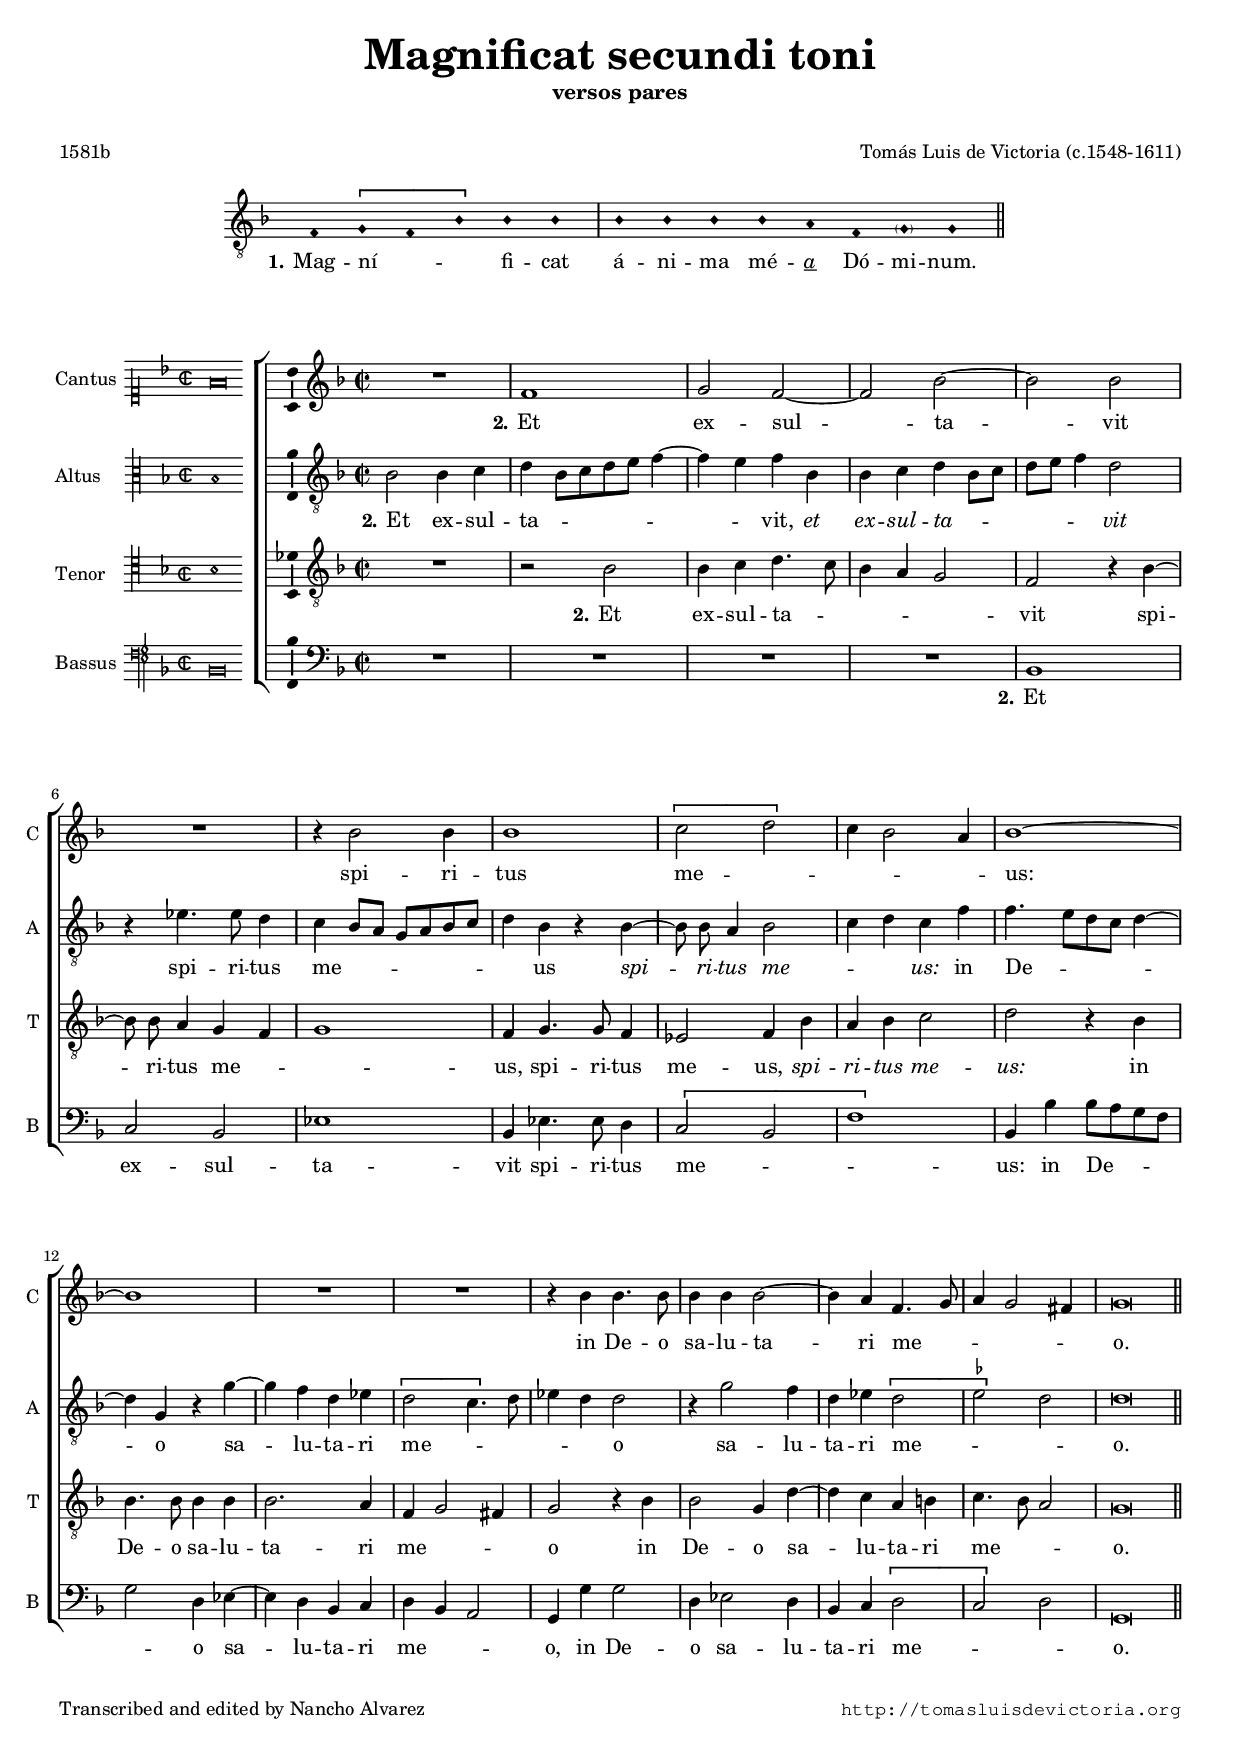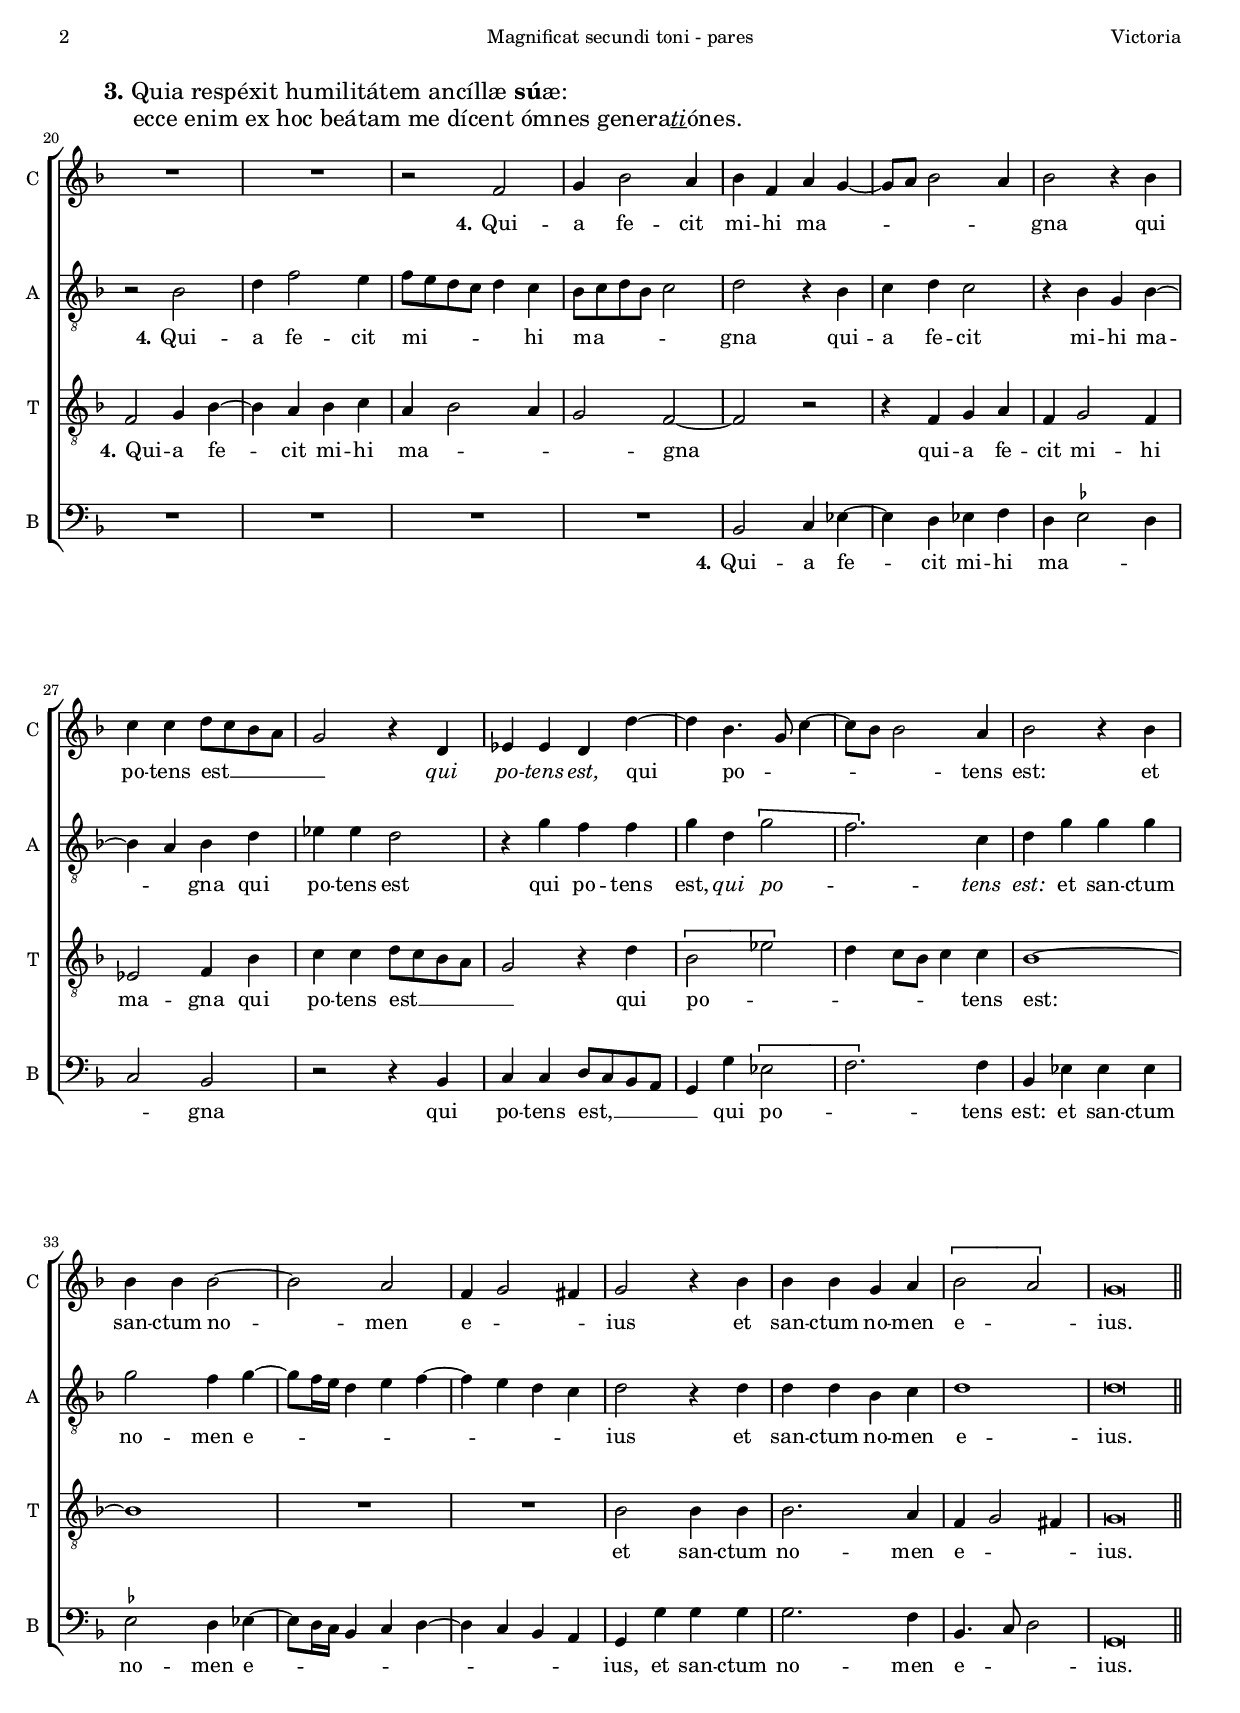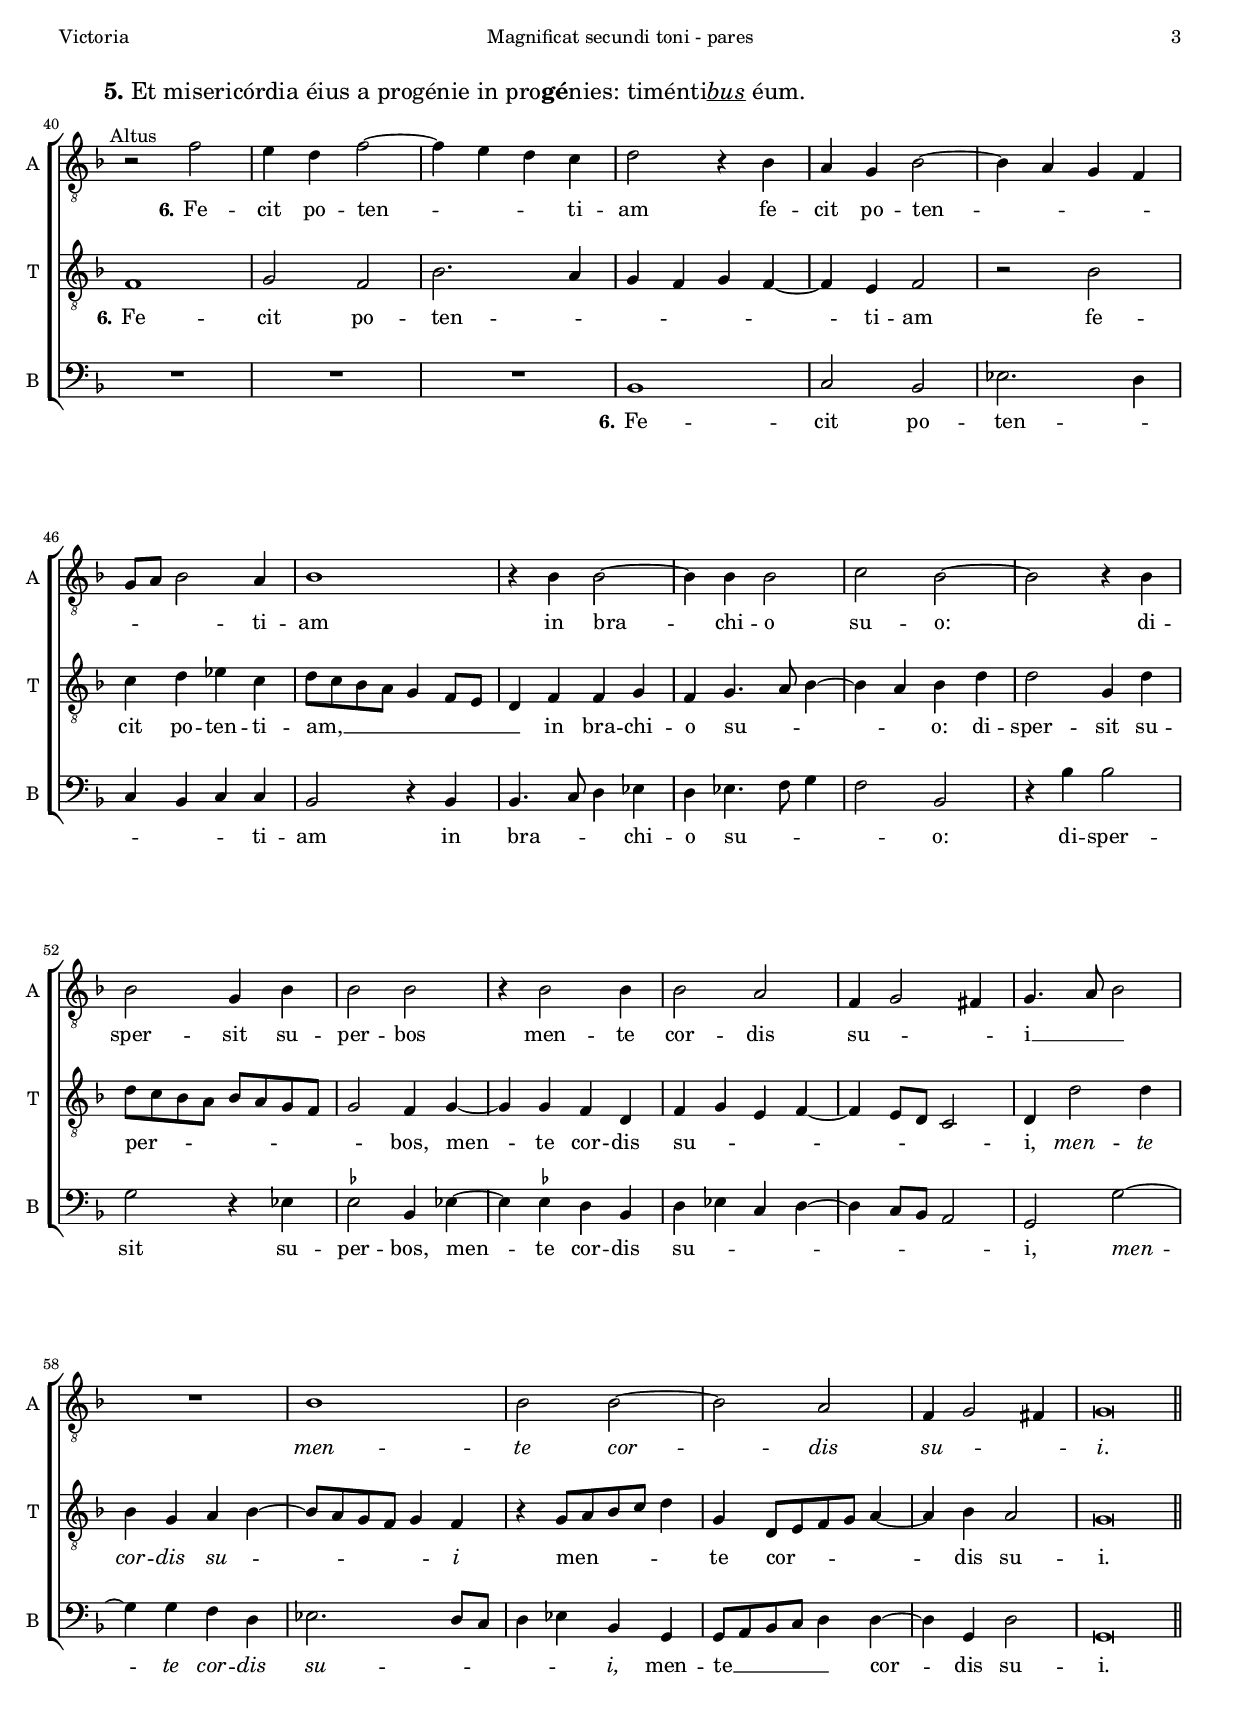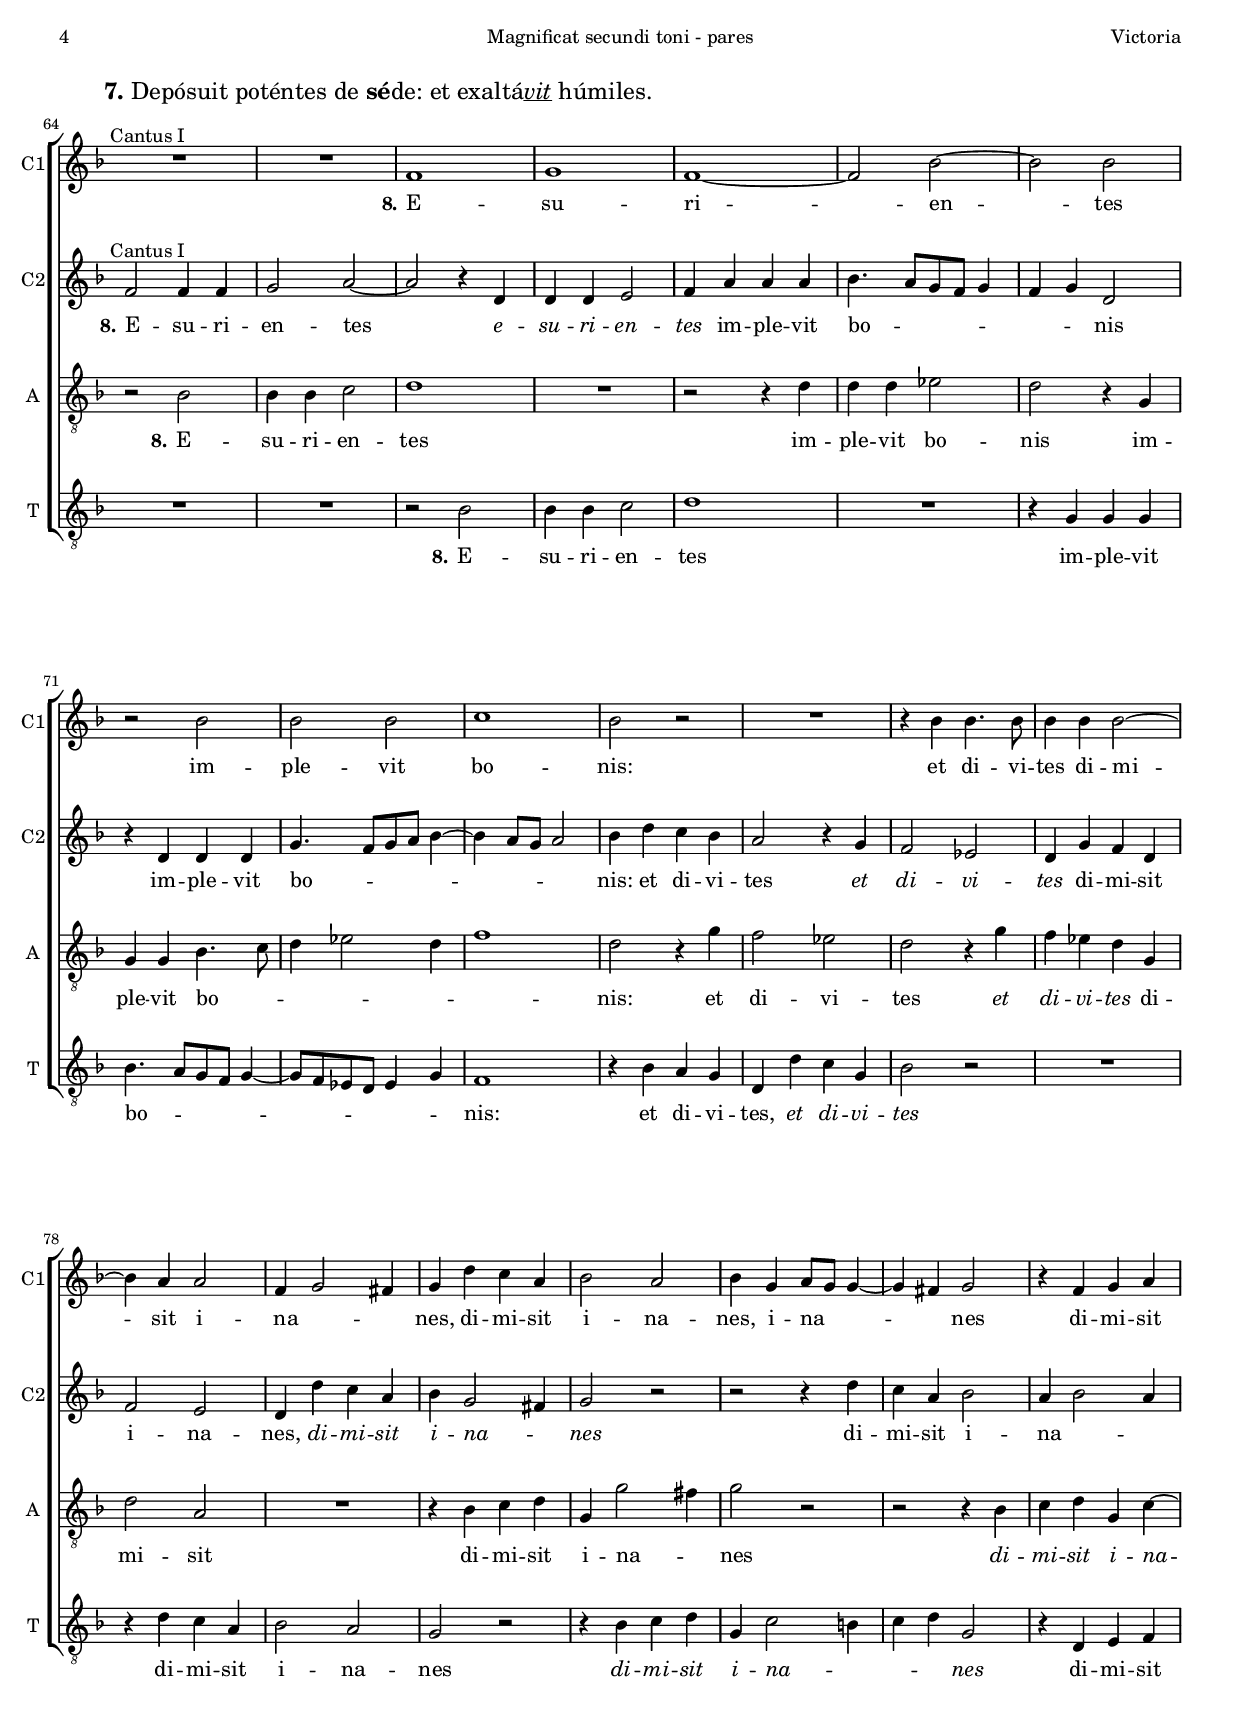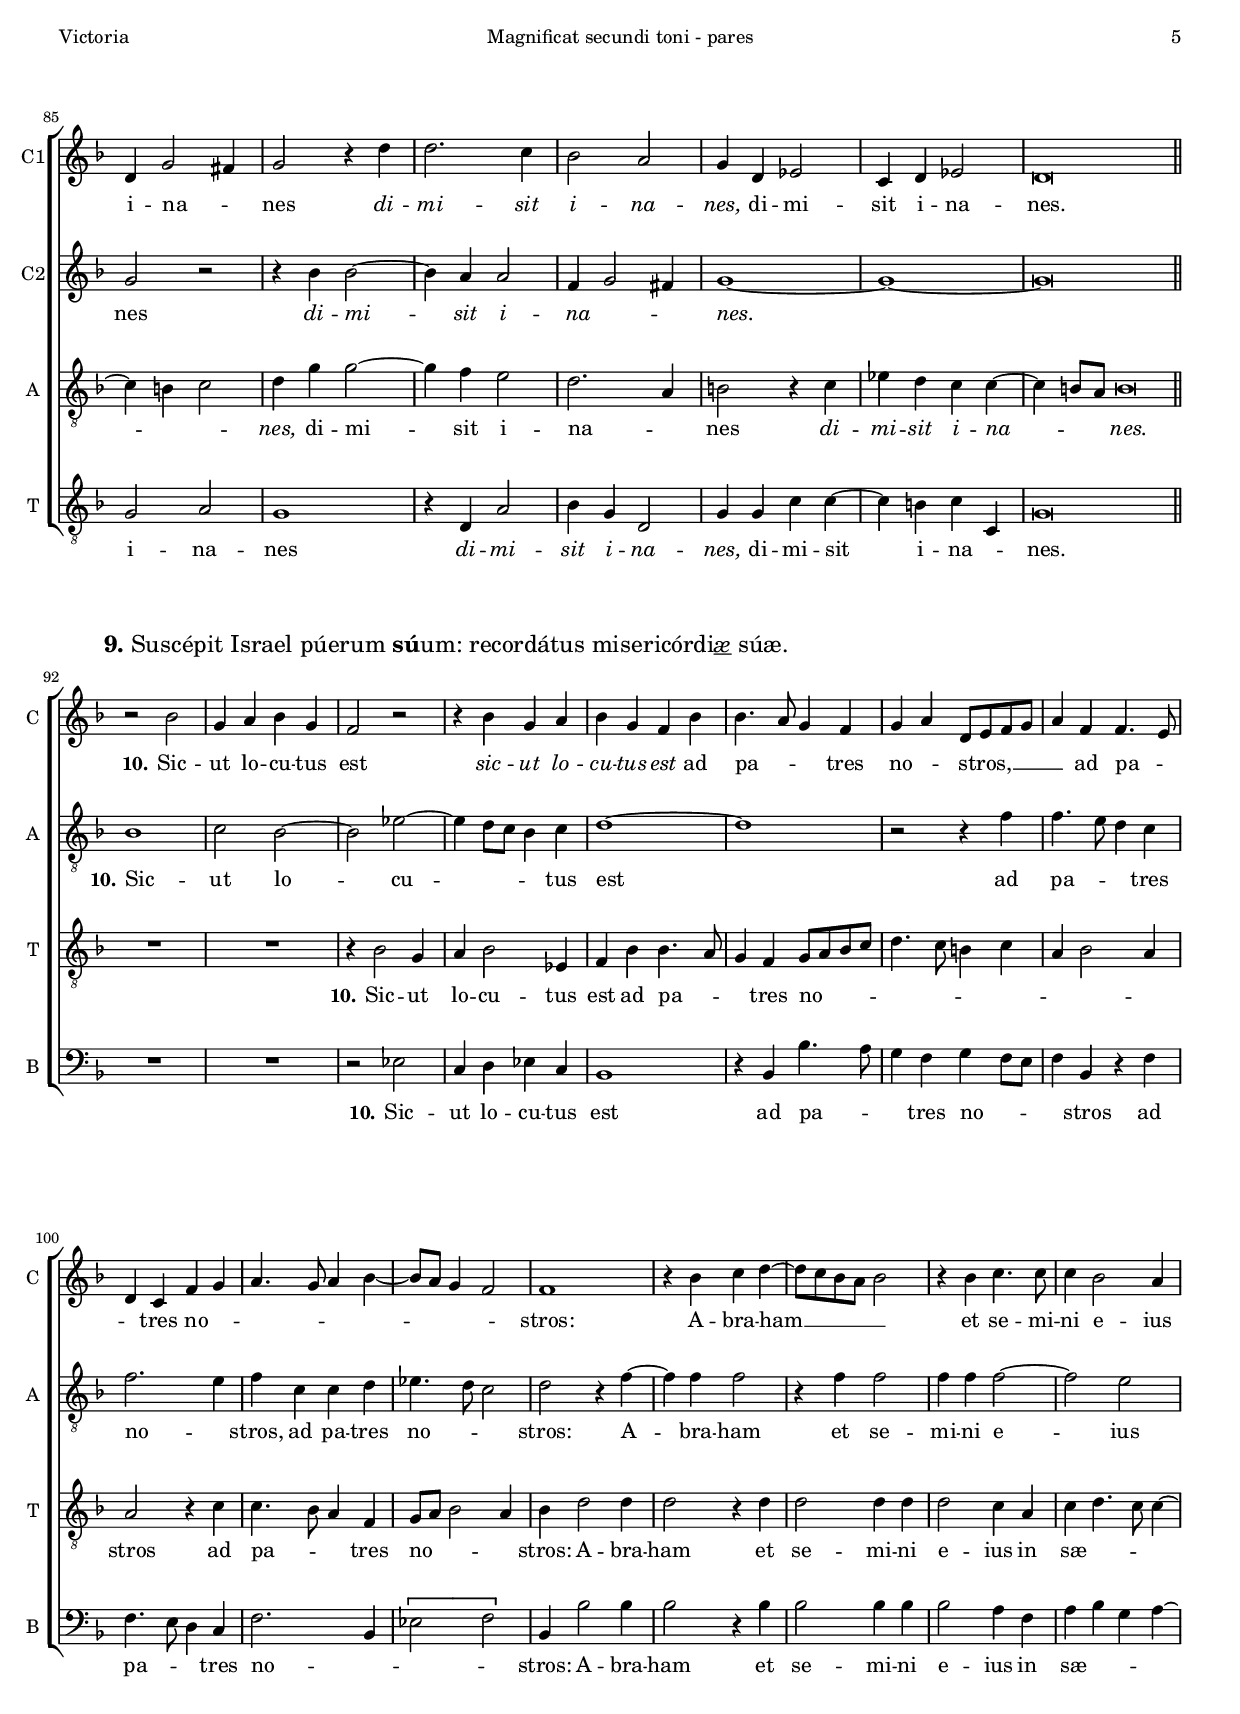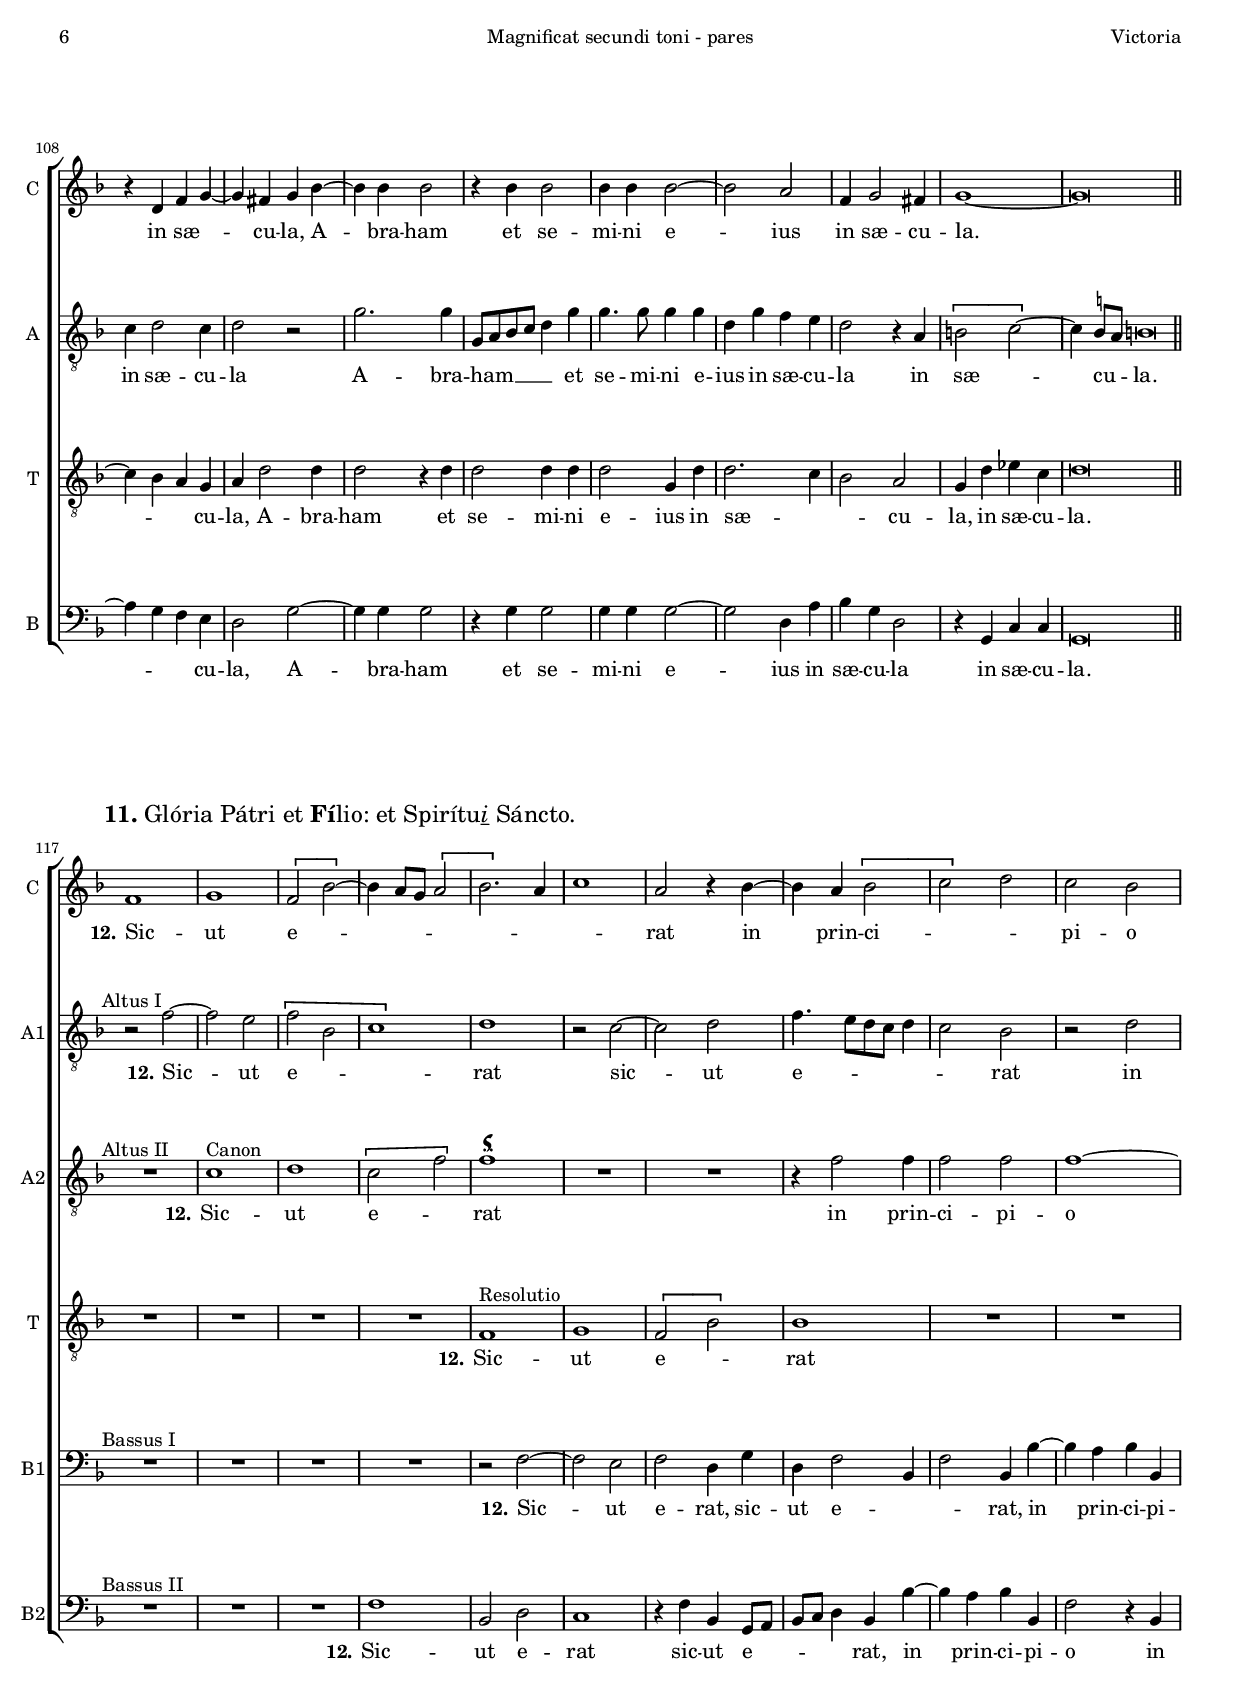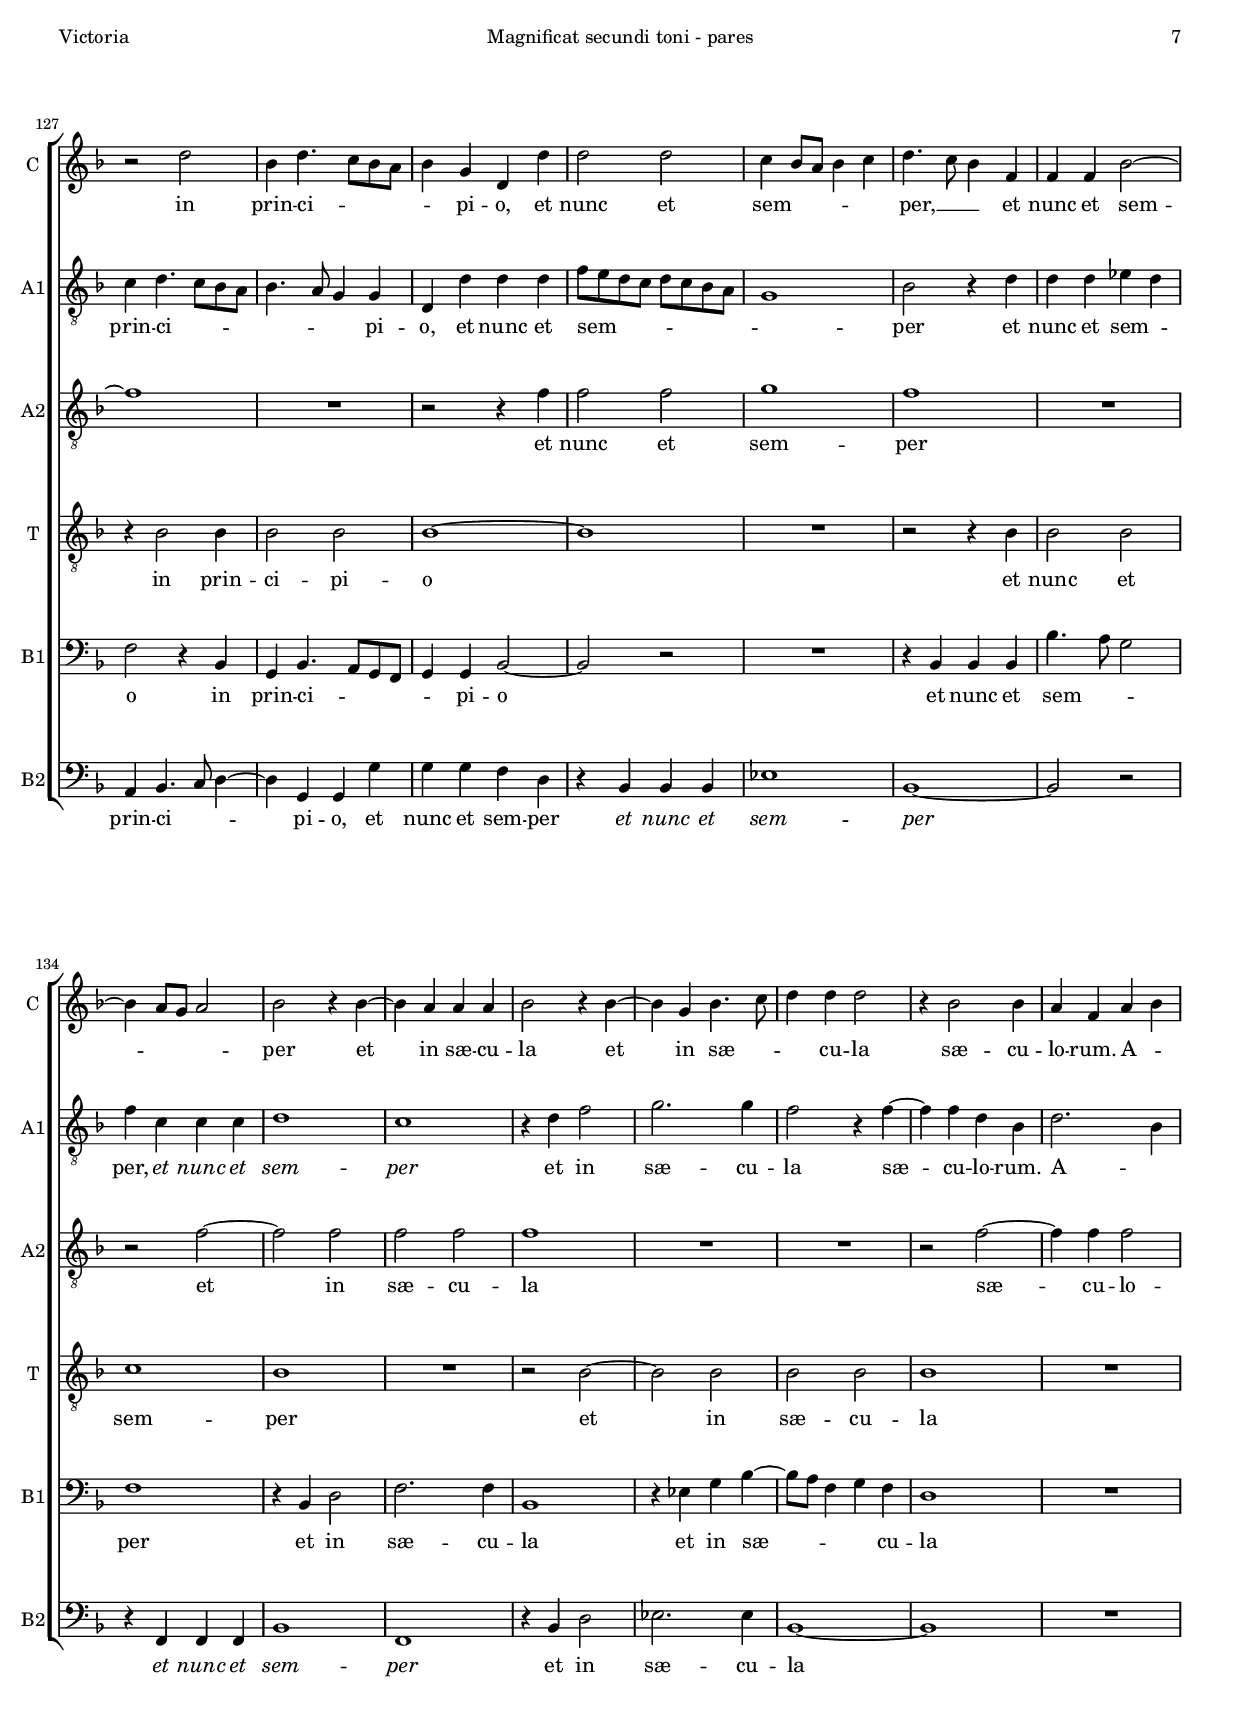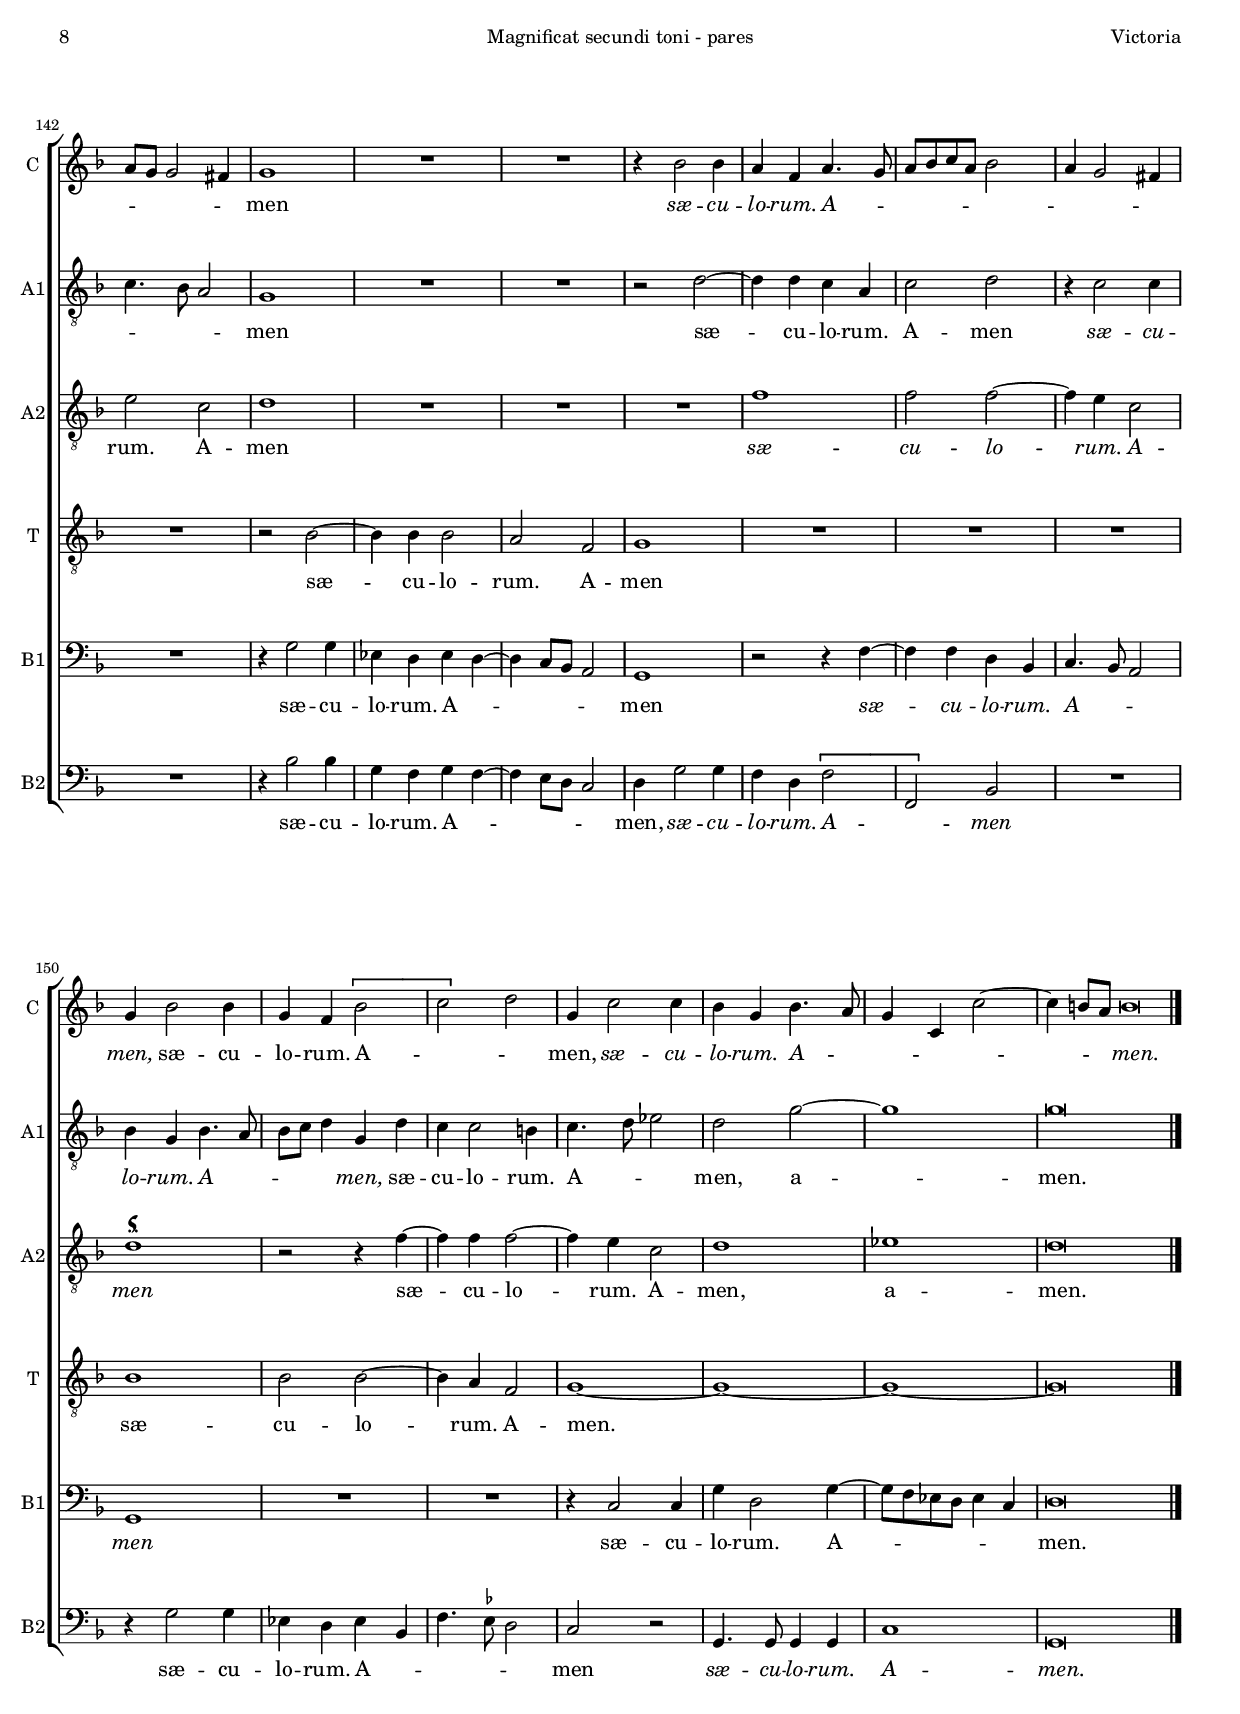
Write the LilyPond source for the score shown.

\version "2.22.0"

#(set-default-paper-size "a4")
#(set-global-staff-size 16.4)
#(ly:set-option 'point-and-click #f)
%mobile -s14.0 -i3.4 -m7

italicas=\override LyricText.font-shape = #'italic
rectas=\override LyricText.font-shape = #'upright
ss=\once \set suggestAccidentals = ##t
incipitwidth = 20
mtempo={\tempo 4 = 100}
mtempob={\tempo 4 = 50}
mtempoc={\tempo 4 = 150}
mt=#(define-music-function (offset) (number?) ; move lyric text
      #{ \once \override LyricText.X-offset = -$offset #})

htitle="Magnificat secundi toni - pares"
hcomposer="Victoria"

\header {
	title=\markup{\fontsize #3 "Magnificat secundi toni"}
	subtitle="versos pares"
	subsubtitle=\markup{\null \vspace #1 }
	composer="Tomás Luis de Victoria (c.1548-1611)"
        pdfauthor=\composer
	%opus="(-)"
	poet=\markup{"1581b"}
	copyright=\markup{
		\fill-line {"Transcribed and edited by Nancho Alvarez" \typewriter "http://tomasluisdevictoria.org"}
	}
%	tagline=""
}

\markup{\null \vspace #.4 }

\score {\transpose c c {
<<
         \new Voice = "canto" {
         	 %\set Staff.instrumentName=""
                 \override Staff.TimeSignature.transparent = ##t
                 \override Stem.transparent = ##t
                 \set Score.timing = ##f
                 \override NoteHead.style = #'neomensural         
                 \clef "G_8" 
                 \key d \minor
                 f4 \[g f bes\] bes bes \bar "|"
                 bes bes bes bes a f \parenthesize g g 
                 % f [g f bes] bes bes bes bes bes bes c (bes) bes: bes bes bes bes bes bes a f (g) g
                 % en el intonario general de P. Ferrer, Zaragoza 1548, hace bes a f (f) g
                 \bar "||"
         }
         \new Lyrics \lyricsto "canto" { 
                \set stanza = "1." Mag -- ní -- _ _ fi -- cat
                á -- ni -- ma mé -- \markup{\underline \italic "a" } Dó -- mi -- num.
         }
>>
        }%transpose

\layout {
        \override LigatureBracket.padding = #1
        line-width=16\cm 
        indent=2.8\cm
        ragged-right = ##f
                %tablet line-width=13.5\cm
                %tablet indent=3.0\cm
}
}

%tablet \pageBreak


global={
  \override Score.RehearsalMark.self-alignment-X=#left
  \override Score.RehearsalMark.padding=#5
  \override Score.TimeSignature.break-visibility=#end-of-line-invisible
   \key f \major \time 2/2
	\skip 1*19 \bar "||" \pageBreak
	\skip 1*20 \bar "||" \break
	\skip 1*24 \bar "||" \break
	\skip 1*28 \bar "||" \break
	\skip 1*25 \bar "||" \break
	\skip 1*40 \bar "|."
}

cantus=\relative c' {
	R1*4/4
	f1
	g2 f ~
	f bes ~
%5
	bes bes
	R1*4/4
	r4 bes2 bes4
	bes1
	\[c2 d\]
%10
	c4 bes2 a4
	bes1 ~
	bes
	R1*4/4
	R1*4/4
%15
	r4 bes bes4. bes8
	bes4 bes bes2 ~
	bes4 a f4. g8
	a4 g2 fis4
	g\breve*1/2
%20
	\once \override Score.RehearsalMark.padding=#3.5
        %\mark \markup{\concat {\bold "3." " Quia respéxit humilitátem ancíllæ " \bold "sú" "æ: ecce enim ex hoc beátam me dícent ómnes genera" \underline \italic "ti" "ónes."}}
        \mark \markup{\column{\concat {\bold "3." " Quia respéxit humilitátem ancíllæ " \bold "sú" "æ:"} \raise #-1.2 \concat{\hspace #3.4 "ecce enim ex hoc beátam me dícent ómnes genera" \underline \italic "ti" "ónes."}}}
        R1*4/4
	R1*4/4
	r2 f
	g4 bes2 a4
	bes f a g ~
%25
	g8 a bes2 a4
	bes2 r4 bes
	c c d8 c bes a
	g2 r4 d
	es es d d' ~
%30
	d bes4. g8 c4 ~
	c8 bes bes2 a4
	bes2 r4 bes
	bes bes bes2 ~
	bes a
%35
	f4 g2 fis4
	g2 r4 bes
	bes bes g a
	\[bes2 a\]
	g\breve*1/2
%40
	R1*4/4
	R1*4/4
	R1*4/4
	R1*4/4
	R1*4/4
%45
	R1*4/4
	R1*4/4
	R1*4/4
	R1*4/4
	R1*4/4
%50
	R1*4/4
	R1*4/4
	R1*4/4
	R1*4/4
	R1*4/4
%55
	R1*4/4
	R1*4/4
	R1*4/4
	R1*4/4
	R1*4/4
%60
	R1*4/4
	R1*4/4
	R1*4/4
	R1*4/4
	\set Staff.shortInstrumentName="C1"
	\mark \markup{\concat {\bold "7." " Depósuit poténtes de " \bold "sé" "de: et exaltá" \underline \italic "vit" " húmiles."}}
        \once \override Score.TextScript.X-offset = #-1.7
        s4*0^\markup{"Cantus I"}
        R1*4/4
%65
	R1*4/4
	f1
	g
	f ~
	f2 bes ~
%70
	bes bes
	r bes
	bes bes
	c1
	bes2 r
%75
	R1*4/4
	r4 bes bes4. bes8
	bes4 bes bes2 ~
	bes4 a a2
	f4 g2 fis4
%80
	g d' c a
	bes2 a
	bes4 g a8 g g4 ~
	g fis g2
	r4 f g a
%85
	d, g2 fis4
	g2 r4 d'
	d2. c4
	bes2 a
	g4 d es2
%90
	c4 d es2
	d\breve*1/2
	\set Staff.shortInstrumentName="C "
	\mark \markup{\concat {\bold "9." " Suscépit Israel púerum " \bold "sú" "um: recordátus misericórdi" \underline \italic "æ" " súæ."}}
        r2 bes'
	g4 a bes g
	f2 r
%95
	r4 bes g a
	bes g f bes
	bes4. a8 g4 f
	g a d,8 e f g
	a4 f f4. e8
%100
	d4 c f g
	a4. g8 a4 bes ~
	bes8 a g4 f2
	f1
	r4 bes c d ~
%105
	d8 c bes a bes2
	r4 bes c4. c8
	c4 bes2 a4
	r d, f g ~
	g fis g bes ~
%110
	bes bes bes2
	r4 bes bes2
	bes4 bes bes2 ~
	bes a
	f4 g2 fis4
%115
	g1 ~
	g\breve*1/2
	\mark \markup{\concat {\bold "11." " Glória Pátri et " \bold "Fí" "lio: et Spirítu" \underline \italic "i" " Sáncto."}}
        f1
	g
	\[f2 bes ~ \]
%120
	bes4 a8 g \[a2
	bes2.\] a4
	c1
	a2 r4 bes ~
	bes a \[bes2
%125
	c\] d
	c bes
	r d
	bes4 d4. c8 bes a
	bes4 g d d'
%130
	d2 d
	c4 bes8 a bes4 c
	d4. c8 bes4 f
	f f bes2 ~
	bes4 a8 g a2
%135
	bes r4 bes ~
	bes a a a
	bes2 r4 bes ~
	bes g bes4. c8
	d4 d d2
%140
	r4 bes2 bes4
	a f a bes
	a8 g g2 fis4
	g1
	R1*4/4
%145
	R1*4/4
	r4 bes2 bes4
	a f a4. g8
	a bes c a bes2
	a4 g2 fis4
%150
	g bes2 bes4
	g f \[bes2
	c\] d
	g,4 c2 c4
	bes g bes4. a8
%155
	g4 c, c'2 ~
	c4 b8 a \mtempob b\breve*1/4
}

cantusdos=\relative c' {
	R1*4/4
	R1*4/4
	R1*4/4
	R1*4/4
%5
	R1*4/4
	R1*4/4
	R1*4/4
	R1*4/4
	R1*4/4
%10
	R1*4/4
	R1*4/4
	R1*4/4
	R1*4/4
	R1*4/4
%15
	R1*4/4
	R1*4/4
	R1*4/4
	R1*4/4
	R1*4/4
%20
	R1*4/4
	R1*4/4
	R1*4/4
	R1*4/4
	R1*4/4
%25
	R1*4/4
	R1*4/4
	R1*4/4
	R1*4/4
	R1*4/4
%30
	R1*4/4
	R1*4/4
	R1*4/4
	R1*4/4
	R1*4/4
%35
	R1*4/4
	R1*4/4
	R1*4/4
	R1*4/4
	R1*4/4
%40
	R1*4/4
	R1*4/4
	R1*4/4
	R1*4/4
	R1*4/4
%45
	R1*4/4
	R1*4/4
	R1*4/4
	R1*4/4
	R1*4/4
%50
	R1*4/4
	R1*4/4
	R1*4/4
	R1*4/4
	R1*4/4
%55
	R1*4/4
	R1*4/4
	R1*4/4
	R1*4/4
	R1*4/4
%60
	R1*4/4
	R1*4/4
	R1*4/4
	R1*4/4
	s4*0^\markup{"Cantus I"}
        f2 f4 f
%65
	g2 a ~
	a r4 d,
	d d e2
	f4 a a a
	bes4.  a8[ g f] g4
%70
	f g d2
	r4 d d d
	g4.  f8[ g a] bes4 ~
	bes a8 g a2
	bes4 d c bes
%75
	a2 r4 g
	f2 es
	d4 g f d
	f2 e
	d4 d' c a
%80
	bes g2 fis4
	g2 r
	r r4 d'
	c a bes2
	a4 bes2 a4
%85
	g2 r
	r4 bes bes2 ~
	bes4 a a2
	f4 g2 fis4
	g1 ~
%90
	g ~
	g\breve*1/2
	R1*4/4
	R1*4/4
	R1*4/4
%95
	R1*4/4
	R1*4/4
	R1*4/4
	R1*4/4
	R1*4/4
%100
	R1*4/4
	R1*4/4
	R1*4/4
	R1*4/4
	R1*4/4
%105
	R1*4/4
	R1*4/4
	R1*4/4
	R1*4/4
	R1*4/4
%110
	R1*4/4
	R1*4/4
	R1*4/4
	R1*4/4
	R1*4/4
%115
	R1*4/4
	R1*4/4
	R1*4/4
	R1*4/4
	R1*4/4
%120
	R1*4/4
	R1*4/4
	R1*4/4
	R1*4/4
	R1*4/4
%125
	R1*4/4
	R1*4/4
	R1*4/4
	R1*4/4
	R1*4/4
%130
	R1*4/4
	R1*4/4
	R1*4/4
	R1*4/4
	R1*4/4
%135
	R1*4/4
	R1*4/4
	R1*4/4
	R1*4/4
	R1*4/4
%140
	R1*4/4
	R1*4/4
	R1*4/4
	R1*4/4
	R1*4/4
%145
	R1*4/4
	R1*4/4
	R1*4/4
	R1*4/4
	R1*4/4
%150
	R1*4/4
	R1*4/4
	R1*4/4
	R1*4/4
	R1*4/4
%155
	R1*4/4
	R1*4/4
}

altus=\relative c' {
	bes2 bes4 c
	d  bes8[ c d e] f4 ~
	f e f bes,
	bes c d bes8 c
%5
	d e f4 d2
	r4 es4. es8 d4
	c bes8 a g a bes c
	d4 bes r bes ~
	\set Staff.autoBeaming = ##f
	bes8 bes a4 bes2
	\set Staff.autoBeaming = ##t
%10
	c4 d c f
	f4.  e8[ d c] d4 ~
	d g, r g' ~
	g f d es
	\[d2 c4.\] d8
%15
	es4 d d2
	r4 g2 f4
	d es \[d2
	\ss es\] d
	d\breve*1/2
%20
	r2 bes
	d4 f2 e4
	f8 e d c d4 c
	bes8 c d bes c2
	d r4 bes
%25
	c d c2
	r4 bes g bes ~
	bes a bes d
	es es d2
	r4 g f f
%30
	g d \[g2
	f2.\] c4
	d g g g
	g2 f4 g ~
	g8 f16 e d4 e f ~
%35
	f e d c
	d2 r4 d
	d d bes c
	d1
	d\breve*1/2
%40
	\mark \markup{\concat {\bold "5." " Et misericórdia éius a progénie in pro" \bold "gé" "nies: timénti" \underline \italic "bus" " éum."}}
        \once \override TextScript.X-offset = #-1.7
        s4*0^\markup{"Altus"}
        r2 f
	e4 d f2 ~
	f4 e d c
	d2 r4 bes
	a g bes2 ~
%45
	bes4 a g f
	g8 a bes2 a4
	bes1
	r4 bes bes2 ~
	bes4 bes bes2
%50
	c bes ~
	bes r4 bes \break
	bes2 g4 bes
	bes2 bes
	r4 bes2 bes4
%55
	bes2 a
	f4 g2 fis4
	g4. a8 bes2
	R1*4/4
	bes1
%60
	bes2 bes ~
	bes a
	f4 g2 fis4
	g\breve*1/2
	r2 bes
%65
	bes4 bes c2
	d1
	R1*4/4
	r2 r4 d
	d d es2
%70
	d r4 g,
	g g bes4. c8
	d4 es2 d4
	f1
	d2 r4 g
%75
	f2 es
	d r4 g
	f es d g,
	d'2 a
	R1*4/4
%80
	r4 bes c d
	g, g'2 fis4
	g2 r
	r r4 bes,
	c d g, c ~
%85
	c b c2
	d4 g g2 ~
	g4 f e2
	d2. a4
	b2 r4 c
%90
	es d c c ~
	c b8 a \mtempob b\breve*1/4 \mtempo
	bes1
	c2 bes ~
	bes es ~
%95
	es4 d8 c bes4 c
	d1 ~
	d
	r2 r4 f
	f4. e8 d4 c
%100
	f2. e4
	f c c d
	es4. d8 c2
	d r4 f ~
	f f f2
%105
	r4 f f2
	f4 f f2 ~
	f e
	c4 d2 c4
	d2 r
%110
	g2. g4
	g,8 a bes c d4 g
	g4. g8 g4 g
	d g f e
	d2 r4 a
%115
	\[b2 c ~ \]
	c4 \ss b8 a \mtempob b!\breve*1/4 \mtempo
	\set Staff.shortInstrumentName="A1"
	\once \override Score.TextScript.X-offset = #-2.7
	s4*0^\markup{"Altus I"}
	r2 f' ~
	f e
	\[f bes,
%120
	c1\]
	d
	r2 c ~
	c d
	f4.  e8[ d c] d4
%125
	c2 bes
	r d
	c4 d4. c8 bes a
	bes4. a8 g4 g
	d d' d d
%130
	f8 e d c d c bes a
	g1
	bes2 r4 d
	d d es d
	f c c c
%135
	d1
	c
	r4 d f2
	g2. g4
	f2 r4 f ~
%140
	f f d bes
	d2. bes4
	c4. bes8 a2
	g1
	R1*4/4
%145
	R1*4/4
	r2 d' ~
	d4 d c a
	c2 d
	r4 c2 c4
%150
	bes g bes4. a8
	bes c d4 g, d'
	c c2 b4
	c4. d8 es2
	d g ~
%155
	g1
	g\breve*1/2
}

altusdos=\relative c' {
	R1*4/4
	R1*4/4
	R1*4/4
	R1*4/4
%5
	R1*4/4
	R1*4/4
	R1*4/4
	R1*4/4
	R1*4/4
%10
	R1*4/4
	R1*4/4
	R1*4/4
	R1*4/4
	R1*4/4
%15
	R1*4/4
	R1*4/4
	R1*4/4
	R1*4/4
	R1*4/4
%20
	R1*4/4
	R1*4/4
	R1*4/4
	R1*4/4
	R1*4/4
%25
	R1*4/4
	R1*4/4
	R1*4/4
	R1*4/4
	R1*4/4
%30
	R1*4/4
	R1*4/4
	R1*4/4
	R1*4/4
	R1*4/4
%35
	R1*4/4
	R1*4/4
	R1*4/4
	R1*4/4
	R1*4/4
%40
	R1*4/4
	R1*4/4
	R1*4/4
	R1*4/4
	R1*4/4
%45
	R1*4/4
	R1*4/4
	R1*4/4
	R1*4/4
	R1*4/4
%50
	R1*4/4
	R1*4/4
	R1*4/4
	R1*4/4
	R1*4/4
%55
	R1*4/4
	R1*4/4
	R1*4/4
	R1*4/4
	R1*4/4
%60
	R1*4/4
	R1*4/4
	R1*4/4
	R1*4/4
	R1*4/4
%65
	R1*4/4
	R1*4/4
	R1*4/4
	R1*4/4
	R1*4/4
%70
	R1*4/4
	R1*4/4
	R1*4/4
	R1*4/4
	R1*4/4
%75
	R1*4/4
	R1*4/4
	R1*4/4
	R1*4/4
	R1*4/4
%80
	R1*4/4
	R1*4/4
	R1*4/4
	R1*4/4
	R1*4/4
%85
	R1*4/4
	R1*4/4
	R1*4/4
	R1*4/4
	R1*4/4
%90
	R1*4/4
	R1*4/4
	R1*4/4
	R1*4/4
	R1*4/4
%95
	R1*4/4
	R1*4/4
	R1*4/4
	R1*4/4
	R1*4/4
%100
	R1*4/4
	R1*4/4
	R1*4/4
	R1*4/4
	R1*4/4
%105
	R1*4/4
	R1*4/4
	R1*4/4
	R1*4/4
	R1*4/4
%110
	R1*4/4
	R1*4/4
	R1*4/4
	R1*4/4
	R1*4/4
%115
	R1*4/4
	R1*4/4
	s4*0^\markup{"Altus II"}
	R1*4/4
	c1^\markup{"Canon"}
	d
%120
	\[c2 f\]
	s4*0^\markup{\hspace #1 \fontsize #-2 \musicglyph "scripts.usignumcongruentiae" }
	f1
	R1*4/4
	R1*4/4
	r4 f2 f4
%125
	f2 f
	f1 ~
	f
	R1*4/4
	r2 r4 f
%130
	f2 f
	g1
	f
	R1*4/4
	r2 f ~
%135
	f f
	f f
	f1
	R1*4/4
	R1*4/4
%140
	r2 f ~
	f4 f f2
	e c
	d1
	R1*4/4
%145
	R1*4/4
	R1*4/4
	f1
	f2 f ~
	f4 e c2
%150
	s4*0^\markup{\hspace #1 \fontsize #-2 \musicglyph "scripts.usignumcongruentiae" }
	d1
	r2 r4 f ~
	f f f2 ~
	f4 e c2
	d1
%155
	es
	d\breve*1/2
}

tenor=\relative c' {
	R1*4/4
	r2 bes
	bes4 c d4. c8
	bes4 a g2
%5
	f r4 bes ~
	\set Staff.autoBeaming = ##f
	bes8 bes a4 g f
	\set Staff.autoBeaming = ##t
	g1
	f4 g4. g8 f4
	es2 f4 bes
%10
	a bes c2
	d r4 bes
	bes4. bes8 bes4 bes
	bes2. a4
	f g2 fis4
%15
	g2 r4 bes
	bes2 g4 d' ~
	d c a b
	c4. bes8 a2
	g\breve*1/2
%20
	f2 g4 bes ~
	bes a bes c
	a bes2 a4
	g2 f ~
	f r
%25
	r4 f g a
	f g2 f4
	es2 f4 bes
	c c d8 c bes a
	g2 r4 d'
%30
	\[bes2 es\]
	d4 c8 bes c4 c
	bes1 ~
	bes
	R1*4/4
%35
	R1*4/4
	bes2 bes4 bes
	bes2. a4
	f g2 fis4
	g\breve*1/2
%40
	f1
	g2 f
	bes2. a4
	g f g f ~
	f e f2
%45
	r bes
	c4 d es c
	d8 c bes a g4 f8 e
	d4 f f g
	f g4. a8 bes4 ~
%50
	bes a bes d
	d2 g,4 d'
	d8 c bes a bes a g f
	g2 f4 g ~
	g g f d
%55
	f g e f ~
	f e8 d c2
	d4 d'2 d4
	bes g a bes ~
	bes8 a g f g4 f
%60
	r  g8[ a bes c] d4
	g,  d8[ e f g] a4 ~
	a bes a2
	g\breve*1/2
	R1*4/4
%65
	R1*4/4
	r2 bes
	bes4 bes c2
	d1
	R1*4/4
%70
	r4 g, g g
	bes4.  a8[ g f] g4 ~
	g8 f es d es4 g
	f1
	r4 bes a g
%75
	d d' c g
	bes2 r
	R1*4/4
	r4 d c a
	bes2 a
%80
	g r
	r4 bes c d
	g, c2 b4
	c d g,2
	r4 d e f
%85
	g2 a
	g1
	r4 d a'2
	bes4 g d2
	g4 g c c ~
%90
	c b c c,
	g'\breve*1/2
	R1*4/4
	R1*4/4
	r4 bes2 g4
%95
	a bes2 es,4
	f bes bes4. a8
	g4 f g8 a bes c
	d4. c8 b4 c
	a bes2 a4
%100
	a2 r4 c
	c4. bes8 a4 f
	g8 a bes2 a4
	bes d2 d4
	d2 r4 d
%105
	d2 d4 d
	d2 c4 a
	c d4. c8 c4 ~
	c bes a g
	a d2 d4
%110
	d2 r4 d
	d2 d4 d
	d2 g,4 d'
	d2. c4
	bes2 a
%115
	g4 d' es c
	d\breve*1/2
	R1*4/4
	R1*4/4
	R1*4/4
%120
	R1*4/4
	f,1^\markup{"Resolutio"}
	g
	\[f2 bes\]
	bes1
%125
	R1*4/4
	R1*4/4
	r4 bes2 bes4
	bes2 bes
	bes1 ~
%130
	bes
	R1*4/4
	r2 r4 bes
	bes2 bes
	c1
%135
	bes
	R1*4/4
	r2 bes ~
	bes bes
	bes bes
%140
	bes1
	R1*4/4
	R1*4/4
	r2 bes ~
	bes4 bes bes2
%145
	a f
	g1
	R1*4/4
	R1*4/4
	R1*4/4
%150
	bes1
	bes2 bes ~
	bes4 a f2
	g1 ~
	g ~
%155
	g ~
	g\breve*1/2
}

bassus=\relative c {
	R1*4/4
	R1*4/4
	R1*4/4
	R1*4/4
%5
	bes1
	c2 bes
	es1
	bes4 es4. es8 d4
	\[c2 bes
%10
	f'1\]
	bes,4 bes' bes8 a g f
	g2 d4 es ~
	es d bes c
	d bes a2
%15
	g4 g' g2
	d4 es2 d4
	bes c \[d2
	c\] d
	g,\breve*1/2
%20
	R1*4/4
	R1*4/4
	R1*4/4
	R1*4/4
	bes2 c4 es ~
%25
	es d es f
	d \ss es2 d4
	c2 bes
	r r4 bes
	c c d8 c bes a
%30
	g4 g' \[es2
	f2.\] f4
	bes, es es es
	\ss es2 d4 es! ~
	es8 d16 c bes4 c d ~
%35
	d c bes a
	g g' g g
	g2. f4
	bes,4. c8 d2
	g,\breve*1/2
%40
	R1*4/4
	R1*4/4
	R1*4/4
	bes1
	c2 bes
%45
	es2. d4
	c bes c c
	bes2 r4 bes
	bes4. c8 d4 es
	d es4. f8 g4
%50
	f2 bes,
	r4 bes' bes2
	g r4 es
	\ss es2 bes4 es! ~
	es \ss es d bes
%55
	d es c d ~
	d c8 bes a2
	g g' ~
	g4 g f d
	es2. d8 c
%60
	d4 es bes g
	g8 a bes c d4 d ~
	d g, d'2
	g,\breve*1/2
	R1*4/4
%65
	R1*4/4
	R1*4/4
	R1*4/4
	R1*4/4
	R1*4/4
%70
	R1*4/4
	R1*4/4
	R1*4/4
	R1*4/4
	R1*4/4
%75
	R1*4/4
	R1*4/4
	R1*4/4
	R1*4/4
	R1*4/4
%80
	R1*4/4
	R1*4/4
	R1*4/4
	R1*4/4
	R1*4/4
%85
	R1*4/4
	R1*4/4
	R1*4/4
	R1*4/4
	R1*4/4
%90
	R1*4/4
	R1*4/4
	R1*4/4
	R1*4/4
	r2 es'
%95
	c4 d es c
	bes1
	r4 bes bes'4. a8
	g4 f g f8 e
	f4 bes, r f'
%100
	f4. e8 d4 c
	f2. bes,4
	\[es2 f\]
	bes,4 bes'2 bes4
	bes2 r4 bes
%105
	bes2 bes4 bes
	bes2 a4 f
	a bes g a ~
	a g f e
	d2 g ~
%110
	g4 g g2
	r4 g g2
	g4 g g2 ~
	g d4 a'
	bes g d2
%115
	r4 g, c c
	g\breve*1/2
	\set Staff.shortInstrumentName="B1"
	s4*0^\markup{"Bassus I"}
	R1*4/4
	R1*4/4
	R1*4/4
%120
	R1*4/4
	r2 f' ~
	f e
	f d4 g
	d f2 bes,4
%125
	f'2 bes,4 bes' ~
	bes a bes bes,
	f'2 r4 bes,
	g bes4. a8 g f
	g4 g bes2 ~
%130
	bes r
	R1*4/4
	r4 bes bes bes
	bes'4. a8 g2
	f1
%135
	r4 bes, d2
	f2. f4
	bes,1
	r4 es g bes ~
	bes8 a f4 g f
%140
	d1
	R1*4/4
	R1*4/4
	r4 g2 g4
	es d es d ~
%145
	d c8 bes a2
	g1
	r2 r4 f' ~
	f f d bes
	c4. bes8 a2
%150
	g1
	R1*4/4
	R1*4/4
	r4 c2 c4
	g' d2 g4 ~
%155
	g8 f es d es4 c
	d\breve*1/2
}

bassusdos=\relative c {
	R1*4/4
	R1*4/4
	R1*4/4
	R1*4/4
%5
	R1*4/4
	R1*4/4
	R1*4/4
	R1*4/4
	R1*4/4
%10
	R1*4/4
	R1*4/4
	R1*4/4
	R1*4/4
	R1*4/4
%15
	R1*4/4
	R1*4/4
	R1*4/4
	R1*4/4
	R1*4/4
%20
	R1*4/4
	R1*4/4
	R1*4/4
	R1*4/4
	R1*4/4
%25
	R1*4/4
	R1*4/4
	R1*4/4
	R1*4/4
	R1*4/4
%30
	R1*4/4
	R1*4/4
	R1*4/4
	R1*4/4
	R1*4/4
%35
	R1*4/4
	R1*4/4
	R1*4/4
	R1*4/4
	R1*4/4
%40
	R1*4/4
	R1*4/4
	R1*4/4
	R1*4/4
	R1*4/4
%45
	R1*4/4
	R1*4/4
	R1*4/4
	R1*4/4
	R1*4/4
%50
	R1*4/4
	R1*4/4
	R1*4/4
	R1*4/4
	R1*4/4
%55
	R1*4/4
	R1*4/4
	R1*4/4
	R1*4/4
	R1*4/4
%60
	R1*4/4
	R1*4/4
	R1*4/4
	R1*4/4
	R1*4/4
%65
	R1*4/4
	R1*4/4
	R1*4/4
	R1*4/4
	R1*4/4
%70
	R1*4/4
	R1*4/4
	R1*4/4
	R1*4/4
	R1*4/4
%75
	R1*4/4
	R1*4/4
	R1*4/4
	R1*4/4
	R1*4/4
%80
	R1*4/4
	R1*4/4
	R1*4/4
	R1*4/4
	R1*4/4
%85
	R1*4/4
	R1*4/4
	R1*4/4
	R1*4/4
	R1*4/4
%90
	R1*4/4
	R1*4/4
	R1*4/4
	R1*4/4
	R1*4/4
%95
	R1*4/4
	R1*4/4
	R1*4/4
	R1*4/4
	R1*4/4
%100
	R1*4/4
	R1*4/4
	R1*4/4
	R1*4/4
	R1*4/4
%105
	R1*4/4
	R1*4/4
	R1*4/4
	R1*4/4
	R1*4/4
%110
	R1*4/4
	R1*4/4
	R1*4/4
	R1*4/4
	R1*4/4
%115
	R1*4/4
	R1*4/4
	s4*0^\markup{"Bassus II"}
	R1*4/4
	R1*4/4
	R1*4/4
%120
	f1
	bes,2 d
	c1
	r4 f bes, g8 a
	bes c d4 bes bes' ~
%125
	bes a bes bes,
	f'2 r4 bes,
	a bes4. c8 d4 ~
	d g, g g'
	g g f d
%130
	r bes bes bes
	es1
	bes ~
	bes2 r
	r4 f f f
%135
	bes1
	f
	r4 bes d2
	es2. es4
	bes1 ~
%140
	bes
	R1*4/4
	R1*4/4
	r4 bes'2 bes4
	g f g f ~
%145
	f e8 d c2
	d4 g2 g4
	f d \[f2
	f,\] bes
	R1*4/4
%150
	r4 g'2 g4
	es d es bes
	f'4. \ss es8 d2
	c r
	g4. g8 g4 g
%155
	c1
	g\breve*1/2
}

textocantus=\lyricmode{
\set stanza = "2." 
Et ex -- sul -- _ ta -- _ vit
spi -- ri -- tus \mt #.2 me -- _ _ _ _ us: _
in De -- o sa -- lu -- ta -- _ ri me -- _ _ _ _ o.
\set stanza = "4." 
Qui -- a fe -- cit mi -- hi \mt #.8 ma -- _ _ _ _ _ gna
qui po -- tens est __ _ _ _ _ 
\italicas qui po -- tens est, \rectas
qui _ \mt #.2 po -- _ _ _ _ _ tens est:
et san -- ctum no -- _ men e -- _ _ ius
et san -- ctum no -- men e -- _ ius.
\set stanza = "8." 
E -- su -- ri -- _ en -- _ tes
im -- ple -- vit bo -- nis:
et di -- vi -- tes di -- mi -- _ sit i -- \mt #.2 na -- _ _ nes,
di -- mi -- sit i -- na -- nes,
i -- \mt #.1 na -- _ _ _ _ nes
di -- mi -- sit i -- na -- _ nes
\italicas di -- mi -- sit i -- na -- nes, \rectas
di -- mi -- sit i -- na -- \mt #.8 nes.
\set stanza = "10." 
Sic -- ut lo -- cu -- tus est
\italicas
sic -- ut lo -- cu -- tus est
\rectas
ad pa -- _ _ tres
\mt #.2 no -- _ \mt #.2 stros, __ _ _ _ _ 
ad pa -- _ _ tres \mt #.2 no -- _ _ _ _ _ _ _ _ _ stros:
A -- bra -- ham __ _ _ _ _ _ 
et se -- mi -- ni e -- ius in \mt #.3 sæ -- _ _ cu -- la,
A -- _ bra -- ham et se -- mi -- ni e -- _ ius in sæ -- cu -- la. _
\set stanza = "12." 
\mt #0 Sic -- ut e -- _ _ _ _ _ _ _ _ rat
in _ prin -- ci -- _ _ pi -- o
in prin -- ci -- _ _ _ _ pi -- o,
et nunc et \mt #1 sem -- _ _ _ _ \mt #.5 per, __ _ _ 
et nunc et \mt #.2 sem -- _ _ _ _ per % original et nunc, 
et _ in sæ -- cu -- la
et _ in \mt #.2 sæ -- _ _ cu -- la
sæ -- cu -- lo -- rum.
A -- _ _ _ _ _ men
\italicas
sæ -- cu -- lo -- rum.
A -- _ _ _ _ _ _ _ _ _ men,
\rectas
sæ -- cu -- lo -- rum.
A -- _ _ men,
\italicas
sæ -- cu -- lo -- rum.
A -- _ _ _ _ _ _ _ \mt #1 men.
}

textocantusdos=\lyricmode{
\set stanza = "8." 
\mt #0 E -- su -- ri -- en -- tes _
\italicas e -- su -- ri -- en -- tes \rectas
im -- ple -- vit bo -- _ _ _ _ _ _ nis
im -- ple -- vit bo -- _ _ _ _ _ _ _ _ nis:
et di -- vi -- tes
\italicas et di -- vi -- tes \rectas
di -- mi -- sit i -- na -- nes,
\italicas di -- mi -- sit i -- na -- _ nes \rectas
di -- mi -- sit i -- \mt #.3 na -- _ _ nes
\italicas
di -- mi -- _ sit i -- \mt #.2 na -- _ _ nes. _ _ 
}

textoaltus=\lyricmode{
\set stanza = "2." 
\mt #0 Et ex -- sul -- \mt #.2 ta -- _ _ _ _ _ _ _ vit,
\italicas
et ex -- sul -- ta -- _ _ _ _ _ vit
\rectas
spi -- ri -- tus \mt #.3 me -- _ _ _ _ _ _ _ us
\italicas
spi -- _ ri -- tus \mt #.2 me -- _ _ us:
\rectas
in De -- _ _ _ _ _ o
sa -- _ lu -- ta -- ri \mt #.2 me -- _ _ _ _ o
sa -- lu -- ta -- ri me -- _ _ o.
\set stanza = "4." 
Qui -- a fe -- cit mi -- _ _ _ _ hi ma -- _ _ _ _ gna
qui -- a fe -- cit mi -- hi \mt #1 ma -- _ _ gna qui po -- tens est
qui po -- tens est,
\italicas
qui po -- _ tens est:
\rectas
et san -- ctum no -- men e -- _ _ _ _ _ _ _ _ _ _ ius
et san -- ctum no -- men e -- ius.
\set stanza = "6." 
Fe -- cit po -- ten -- _ _ _ ti -- am
fe -- cit po -- ten -- _ _ _ _ _ _ _ ti -- am
in bra -- _ chi -- o su -- o: _
di -- sper -- sit su -- per -- bos
men -- te cor -- dis \mt #.2 su -- _ _ i __ _ _ 
\italicas men -- te cor -- _ dis \mt #.2 su -- _ _ i. \rectas
\set stanza = "8." 
E -- su -- ri -- en -- tes 
im -- ple -- vit bo -- nis
im -- ple -- vit bo -- _ _ _ _ _ nis:
et di -- vi -- tes
\italicas et di -- vi -- tes \rectas
di -- mi -- sit
di -- mi -- sit i -- na -- _ nes
\italicas di -- mi -- sit i -- na -- _ _ _ nes, \rectas
di -- mi -- _ sit i -- na -- _ nes
\italicas di -- mi -- sit i -- na -- _ _ _ \mt #.8 nes. \rectas
\set stanza = "10." 
\mt #0 Sic -- ut lo -- _ \mt #.3 cu -- _ _ _ _ tus est _
ad \mt #.2 pa -- _ _ tres no -- _ stros,
ad pa -- tres \mt #.3 no -- _ _ stros:
A -- _ bra -- ham et se -- mi -- ni e -- _ ius in sæ -- cu -- la
A -- bra -- \mt #.2 ham __ _ _ _ _ et se -- mi -- ni e -- ius in sæ -- cu -- la
in \mt #.3 sæ -- _ _ \mt #.1 cu -- _ la.
\set stanza = "12." 
Sic -- _ ut e -- _ _ rat
sic -- _ ut e -- _ _ _ _ _ rat
in prin -- ci -- _ _ _ _ _ _ pi -- o,
et nunc
et sem -- _ _ _ _ _ _ _ _ per
et nunc
et \mt #1.2 sem -- _ per,
\italicas
et nunc et sem -- per
\rectas
et in sæ -- cu -- la
sæ -- _ cu -- lo -- rum.
A -- _ _ _ _ men
sæ -- _ cu -- lo -- rum.
A -- men
\italicas
sæ -- cu -- lo -- rum.
A -- _ _ _ _ men,
\rectas
sæ -- cu -- lo -- rum.
A -- _ _ men, a -- _ \mt #1 men.
}

textoaltusdos=\lyricmode{
\set stanza = "12." 
Sic -- ut e -- _ rat
in prin -- ci -- pi -- o _
et nunc et sem -- per
et _ in sæ -- cu -- la
sæ -- _ cu -- lo -- rum.
A -- men
\italicas
sæ -- cu -- lo -- _ rum.
A -- men
\rectas
sæ -- _ cu -- lo -- _ rum.
A -- men,
a -- \mt #1 men.
}

textotenor=\lyricmode{
\set stanza = "2." 
Et ex -- sul -- ta -- _ _ _ _ vit
\mt #.8 spi -- _ ri -- tus \mt #.3 me -- _ _ us,
spi -- ri -- tus me -- us,
\italicas spi -- ri -- tus me -- us: \rectas
in De -- o sa -- lu -- ta -- ri \mt #.7 me -- _ _ o
in De -- o sa -- _ lu -- ta -- ri \mt #.2 me -- _ _ o.
\set stanza = "4." 
\mt #0 Qui -- a fe -- _ cit mi -- hi \mt #.5 ma -- _ _ _ gna _
qui -- a fe -- cit mi -- hi ma -- gna qui po -- tens est __ _ _ _ _ 
qui po -- _ _ _ _ _ tens est: _
et san -- ctum no -- men e -- _ _ ius.
\set stanza = "6." 
Fe -- cit po -- \mt #.2 ten -- _ _ _ _ _ _ ti -- am
fe -- cit po -- ten -- ti -- am, __ _ _ _ _ _ _ _ in bra -- chi -- o su -- _ _ _ _ o:
di -- sper -- sit su -- per -- _ _ _ _ _ _ _ _ bos,
men -- _ te cor -- dis \mt #.1 su -- _ _ _ _ _ _ _ i,
\italicas
men -- te cor -- dis \mt #.1 su -- _ _ _ _ _ _ i
\rectas
men -- _ _ _ _ te
cor -- _ _ _ _ _ dis su -- i.
\set stanza = "8." 
E -- su -- ri -- en -- tes
im -- ple -- vit bo -- _ _ _ _ _ _ _ _ _ _ nis:
et di -- vi -- tes, 
\italicas et di -- vi -- tes \rectas
di -- mi -- sit i -- na -- nes
\italicas di -- mi -- sit i -- na -- _ _ _ nes \rectas
di -- mi -- sit i -- na -- nes
\italicas di -- mi -- sit i -- na -- nes, \rectas
di -- mi -- sit _ i -- \mt #.4 na -- _ \mt #.8 nes.
\set stanza = "10." 
Sic -- ut lo -- cu -- tus est
ad pa -- _ _ tres
no -- _ _ _ _ _ _ _ _ _ _ \mt #2 stros
ad pa -- _ _ tres \mt #.1 no -- _ _ _ stros:
A -- bra -- ham et se -- mi -- ni e -- ius in \mt #.5 sæ -- _ _ _ _ _ _ cu -- la,
A -- bra -- ham
et se -- mi -- ni e -- ius in sæ -- _ _ cu -- la,
in sæ -- cu -- la.
\set stanza = "12." 
Sic -- ut e -- _ rat
in prin -- ci -- pi -- o _
et nunc
et sem -- per
et _ in sæ -- cu -- la
sæ -- _ cu -- lo -- rum.
A -- men
sæ -- cu -- lo -- _ rum.
A -- men. _ _ _ 

}

textobassus=\lyricmode{
\set stanza = "2." 
Et ex -- sul -- ta -- vit spi -- ri -- tus me -- _ _ us: 
in De -- _ _ _ _ o sa -- _ lu -- ta -- ri \mt #.7 me -- _ _ o,
in De -- o sa -- lu -- ta -- ri me -- _ _ o.
\set stanza = "4." 
Qui -- a fe -- _ cit mi -- hi
\mt #.7 ma -- _ _ _ gna
qui po -- tens est, __ _ _ _ _ 
qui \mt #.2 po -- _ tens est:
et san -- ctum no -- men e -- _ _ _ _ _ _ _ _ _ _ ius,
et san -- ctum no -- men e -- _ _ ius.
\set stanza = "6." 
Fe -- cit po -- \mt #.4 ten -- _ _ _ _ ti -- am
in \mt #.2 bra -- _ _ chi -- o su -- _ _ _ o:
di -- sper -- sit su -- per -- bos,
men -- _ te cor -- dis \mt #.2 su -- _ _ _ _ _ _ _ i,
\italicas men -- _ te cor -- dis \mt #.2 su -- _ _ _ _ i, \rectas
men -- te __ _ _ _ _ cor -- _ dis su -- i.
\set stanza = "10." 
Sic -- ut lo -- cu -- tus est
ad pa -- _ _ tres no -- _ _ _ \mt #2 stros
ad \mt #.2 pa -- _ _ tres no -- _ _ _ stros:
A -- bra -- ham et se -- mi -- ni e -- ius in \mt #.5 sæ -- _ _ _ _ _ _ cu -- la,
A -- _ bra -- ham
et se -- mi -- ni e -- _ ius in sæ -- cu -- la
in sæ -- cu -- la.
\set stanza = "12." 
Sic -- _ ut e -- rat,
sic -- ut e -- _ _ rat,
in _ prin -- ci -- pi -- o
in prin -- ci -- _ _ _ _ pi -- o _
et nunc et \mt #.5 sem -- _ _ per
et in sæ -- cu -- la
et in sæ -- _ _ _ _ cu -- la
sæ -- cu -- lo -- rum.
A -- _ _ _ _ _ men
\italicas
sæ -- _ cu -- lo -- rum.
A -- _ _ men
\rectas
sæ -- cu -- lo -- rum.
A -- _ _ _ _ _ _ \mt #1 men.
}

textobassusdos=\lyricmode{
\set stanza = "12." 
Sic -- ut e -- rat
sic -- ut e -- _ _ _ _ rat,
in _ prin -- ci -- pi -- o
in prin -- ci -- _ _ _ pi -- o,
et nunc
et sem -- per
\italicas
et nunc et sem -- per _
et nunc et sem -- per 
\rectas
et in sæ -- cu -- la _
sæ -- cu -- lo -- rum.
A -- _ _ _ _ _ men,
\italicas
sæ -- cu -- lo -- rum.
A -- _ men
\rectas
sæ -- cu -- lo -- rum.
A -- _ _ _ _ men
\italicas
sæ -- cu -- lo -- rum.
A -- \mt #1 men.
}


	
incipitcantus=\markup{
	\score{
		{ 
		\set Staff.instrumentName="Cantus "
		\override NoteHead.style = #'neomensural
		\override Staff.TimeSignature.style = #'neomensural
		\cadenzaOn 
		\clef "petrucci-c1"
		\key f \major
		\time 2/2
                f'\breve
		} 

	\layout { line-width=\incipitwidth indent = 0 }
	}
}

incipitaltus=\markup{
	\score{
		{ 
		\set Staff.instrumentName="Altus    "
		\override NoteHead.style = #'neomensural 
		\override Staff.TimeSignature.style = #'neomensural
		\cadenzaOn 
		\clef "petrucci-c3"
		\key f \major
		\time 2/2
                bes1*2
		} 
	\layout { line-width=\incipitwidth indent = 0 }
	}
}


incipittenor=\markup{
	\score{
		{ 
		\set Staff.instrumentName="Tenor   "
		\override NoteHead.style = #'neomensural 
		\override Staff.TimeSignature.style = #'neomensural
		\cadenzaOn 
		\clef "petrucci-c4"
		\key f \major
		\time 2/2
                bes1*2
		} 
	\layout { line-width=\incipitwidth indent=0 }
	}
}

incipitbassus=\markup{
	\score{
		{ 
		\set Staff.instrumentName="Bassus "
		\override NoteHead.style = #'neomensural
		\override Staff.TimeSignature.style = #'neomensural
		\cadenzaOn 
		\clef "petrucci-f4"
		\key f \major
		\time 2/2
                bes,\breve
		} 
	\layout { line-width=\incipitwidth indent = 0 }
	}
}

%\layout {
%       \context {\Voice
%               \remove Ligature_bracket_engraver
%               \consists Mensural_ligature_engraver
%       }
%       line-width=\incipitwidth
%       indent = 0
%}

\score {\transpose c' c'{
\new ChoirStaff<<

	\new Staff <<\global
	\new Voice="v1" {
		\set Staff.instrumentName=\incipitcantus
		\set Staff.shortInstrumentName="C "
		\clef "treble"
		\cantus }
	\new Lyrics \lyricsto "v1" {\textocantus }
	>>
	
	\new Staff \with {\remove Ambitus_engraver} <<\global
	\new Voice="v5" {
		%\set Staff.instrumentName=\incipitcantusdos
		\set Staff.shortInstrumentName="C2"
		\clef "treble"
		\cantusdos }
	\new Lyrics \lyricsto "v5" {\textocantusdos }
	>>

        \new Staff <<\global
	\new Voice="v2" {
		\set Staff.instrumentName=\incipitaltus
		\set Staff.shortInstrumentName="A "
		\clef "G_8"
		\altus }
	\new Lyrics \lyricsto "v2" {\textoaltus }
	>>
	
	\new Staff \with {\remove Ambitus_engraver} <<\global
	\new Voice="v6" {
		%\set Staff.instrumentName=\incipitaltusdos
		\set Staff.shortInstrumentName="A2"
		\clef "G_8"
		\altusdos }
	\new Lyrics \lyricsto "v6" {\textoaltusdos }
	>>
	
	
	\new Staff <<\global
	\new Voice="v3" {
		\set Staff.instrumentName=\incipittenor
		\set Staff.shortInstrumentName="T "
		\clef "G_8"
		\tenor }
	\new Lyrics \lyricsto "v3" {\textotenor }
	>>

	
	\new Staff <<\global
	\new Voice="v4" {
		\set Staff.instrumentName=\incipitbassus
		\set Staff.shortInstrumentName="B "
		\clef "bass"
		\bassus }
	\new Lyrics \lyricsto "v4" {\textobassus }
	>>
	
	\new Staff \with {\remove Ambitus_engraver} <<\global
	\new Voice="v7" {
		%\set Staff.instrumentName=\incipitbassusdos
		\set Staff.shortInstrumentName="B2"
		\clef "bass"
		\bassusdos }
	\new Lyrics \lyricsto "v7" {\textobassusdos }
	>>
	
>>

	} % transpose

\layout{ 
	\context {\Lyrics 
		\override VerticalAxisGroup.staff-affinity = #UP
		\override VerticalAxisGroup.nonstaff-relatedstaff-spacing =
			#'((basic-distance . 0) (minimum-distance . 0) (padding . 1))
		\override LyricText.font-size = #1.2
		\override LyricHyphen.minimum-distance = #0.5
	}
	\context {\Score 
		tempoHideNote = ##t
		\override BarNumber.padding = #2 
	}
	\context {\Voice 
		melismaBusyProperties = #'()
		%autoBeaming = ##f
	}
	\context {\Staff 
                \RemoveEmptyStaves
                \override VerticalAxisGroup.remove-first = ##t
		\override VerticalAxisGroup.staff-staff-spacing =
			#'((basic-distance . 11) (minimum-distance . 0) (padding . 1))
		\consists Ambitus_engraver 
		\override LigatureBracket.padding = #1
	}
}

%\midi { \mtempo }

}

\paper{
	evenHeaderMarkup=\markup  \fill-line { \fromproperty #'page:page-number-string \htitle \hcomposer }
	oddHeaderMarkup= \markup  \fill-line { \on-the-fly #not-first-page \hcomposer \on-the-fly #not-first-page \htitle \on-the-fly #not-first-page \fromproperty #'page:page-number-string }
	%system-count=20
	page-count = 8
	ragged-last-bottom = ##f
	indent=3.5\cm
	system-system-spacing =
	#'((basic-distance . 20) (minimum-distance . 0) (padding . 5))
	top-system-spacing = % header
	#'((basic-distance . 12) (minimum-distance . 0) (padding . 4))
	last-bottom-spacing = % footer
	#'((basic-distance . 8) (minimum-distance . 0) (padding . 5))
	markup-system-spacing.padding = #1.5
	score-markup-spacing = 
	#'((basic-distance . 11) (minimum-distance . 0) (padding . 0))
	score-system-spacing.padding = #9
}
